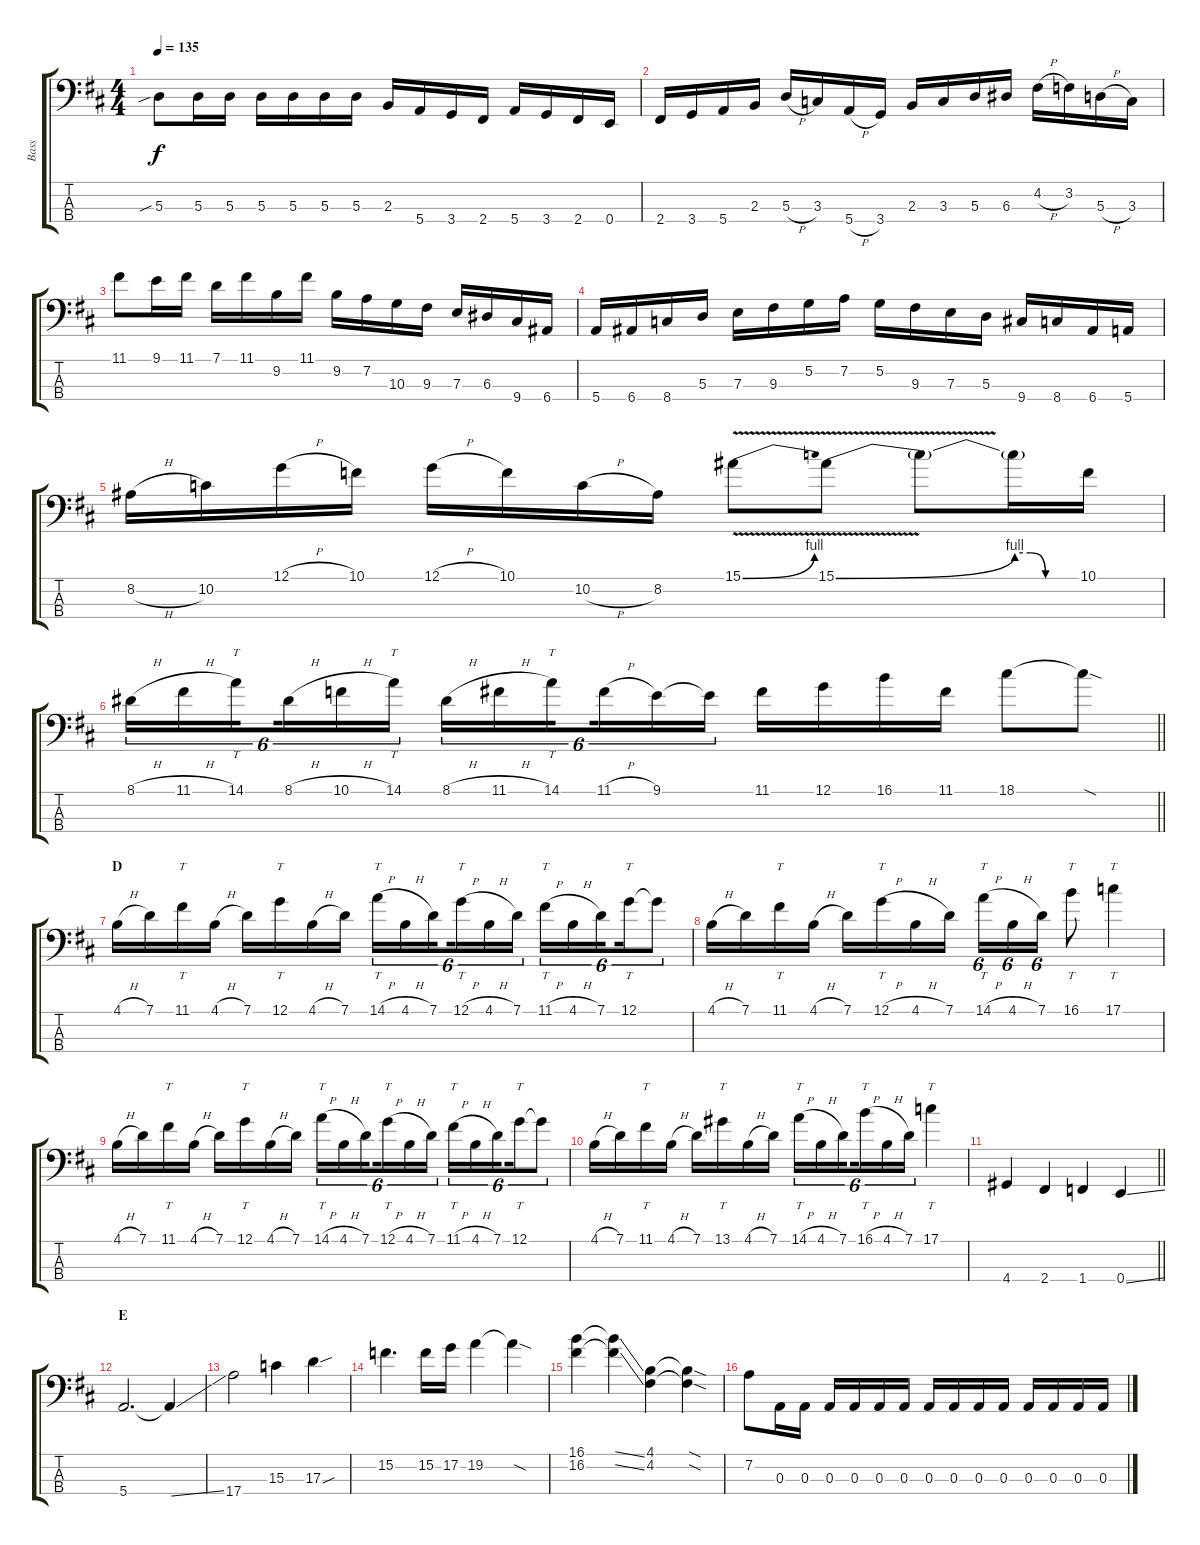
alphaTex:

\track ("Bass" "Bass") {instrument electricbassfinger}
\staff {score tabs}
\tuning (G2 D2 A1 E1) {hide}
\ts (4 4)
\tempo 135
\clef f4
\ks bminor
5.3{sib}.8{dy f} 5.3.16 5.3.16 5.3.16 5.3.16 5.3.16 5.3.16 2.3.16 5.4.16 3.4.16 2.4.16 5.4.16 3.4.16 2.4.16 0.4.16 |
2.4.16 3.4.16 5.4.16 2.3.16 5.3{h}.16 3.3.16 5.4{h}.16 3.4.16 2.3.16 3.3.16 5.3.16 6.3.16 4.2{h}.16 3.2.16 5.3{h}.16 3.3.16 |
11.1.8 9.1.16 11.1.16 7.1.16 11.1.16 9.2.16 11.1.16 9.2.16 7.2.16 10.3.16 9.3.16 7.3.16 6.3.16 9.4.16 6.4.16 |
5.4.16 6.4.16 8.4.16 5.3.16 7.3.16 9.3.16 5.2.16 7.2.16 5.2.16 9.3.16 7.3.16 5.3.16 9.4.16 8.4.16 6.4.16 5.4.16 |
8.2{h}.16 10.2.16 12.1{h}.16 10.1.16 12.1{h}.16 10.1.16 10.2{h}.16 8.2.16 15.1{be (bend 0 0 60 4) v}.8 15.1{be (bend 0 0 60 4) v}.8 15.1{t}.8 15.1{be (custom 0 4 15 4 30 0 60 0) t}.16 10.1.16 |
\barLineRight lightlight
8.1{h}.16{tu (6 4)} 11.1{h}.16{tu (6 4)} 14.1.16{tt tu (6 4) beam splitsecondary} 8.1{h}.16{tu (6 4)} 10.1{h}.16{tu (6 4)} 14.1.16{tt tu (6 4)} 8.1{h}.16{tu (6 4)} 11.1{h}.16{tu (6 4)} 14.1.16{tt tu (6 4) beam splitsecondary} 11.1{h}.16{tu (6 4)} 9.1.16{tu (6 4)} 9.1{t}.16{tu (6 4)} 11.1.16 12.1.16 16.1.16 11.1.16 18.1.8 18.1{sod t}.8 |
\section ("" "D")
4.1{h}.16 7.1.16 11.1.16{tt} 4.1{h}.16 7.1.16 12.1.16{tt} 4.1{h}.16 7.1.16 14.1{h}.16{tt tu (6 4)} 4.1{h}.16{tu (6 4)} 7.1.16{tu (6 4) beam splitsecondary} 12.1{h}.16{tt tu (6 4)} 4.1{h}.16{tu (6 4)} 7.1.16{tu (6 4)} 11.1{h}.16{tt tu (6 4)} 4.1{h}.16{tu (6 4)} 7.1.16{tu (6 4) beam splitsecondary} 12.1.16{tt tu (6 4)} 12.1{t}.8{tu (6 4)} |
4.1{h}.16 7.1.16 11.1.16{tt} 4.1{h}.16 7.1.16 12.1{h}.16{tt} 4.1{h}.16 7.1.16 14.1{h}.16{tt tu (6 4)} 4.1{h}.16{tu (6 4)} 7.1.16{tu (6 4)} 16.1.8{tt} 17.1.4{tt} |
4.1{h}.16 7.1.16 11.1.16{tt} 4.1{h}.16 7.1.16 12.1.16{tt} 4.1{h}.16 7.1.16 14.1{h}.16{tt tu (6 4)} 4.1{h}.16{tu (6 4)} 7.1.16{tu (6 4) beam splitsecondary} 12.1{h}.16{tt tu (6 4)} 4.1{h}.16{tu (6 4)} 7.1.16{tu (6 4)} 11.1{h}.16{tt tu (6 4)} 4.1{h}.16{tu (6 4)} 7.1.16{tu (6 4) beam splitsecondary} 12.1.16{tt tu (6 4)} 12.1{t}.8{tu (6 4)} |
4.1{h}.16 7.1.16 11.1.16{tt} 4.1{h}.16 7.1.16 13.1.16{tt} 4.1{h}.16 7.1.16 14.1{h}.16{tt tu (6 4)} 4.1{h}.16{tu (6 4)} 7.1.16{tu (6 4) beam splitsecondary} 16.1{h}.16{tt tu (6 4)} 4.1{h}.16{tu (6 4)} 7.1.16{tu (6 4)} 17.1.4{tt} |
\barLineRight lightlight
4.4.4 2.4.4 1.4.4 0.4{ss}.4 |
\section ("" "E")
5.4.2{d} 5.4{ss t}.4 |
17.4.2 15.3.4 17.3{sou}.4 |
15.2.4{d} 15.2.16 17.2.16 19.2.4 19.2{sod t}.4 |
(16.1 16.2).4 (16.1{ss t} 16.2{ss t}).4 (4.1 4.2).4 (4.1{sod t} 4.2{sod t}).4 |
7.2.8 0.3.16 0.3.16 0.3.16 0.3.16 0.3.16 0.3.16 0.3.16 0.3.16 0.3.16 0.3.16 0.3.16 0.3.16 0.3.16 0.3.16
